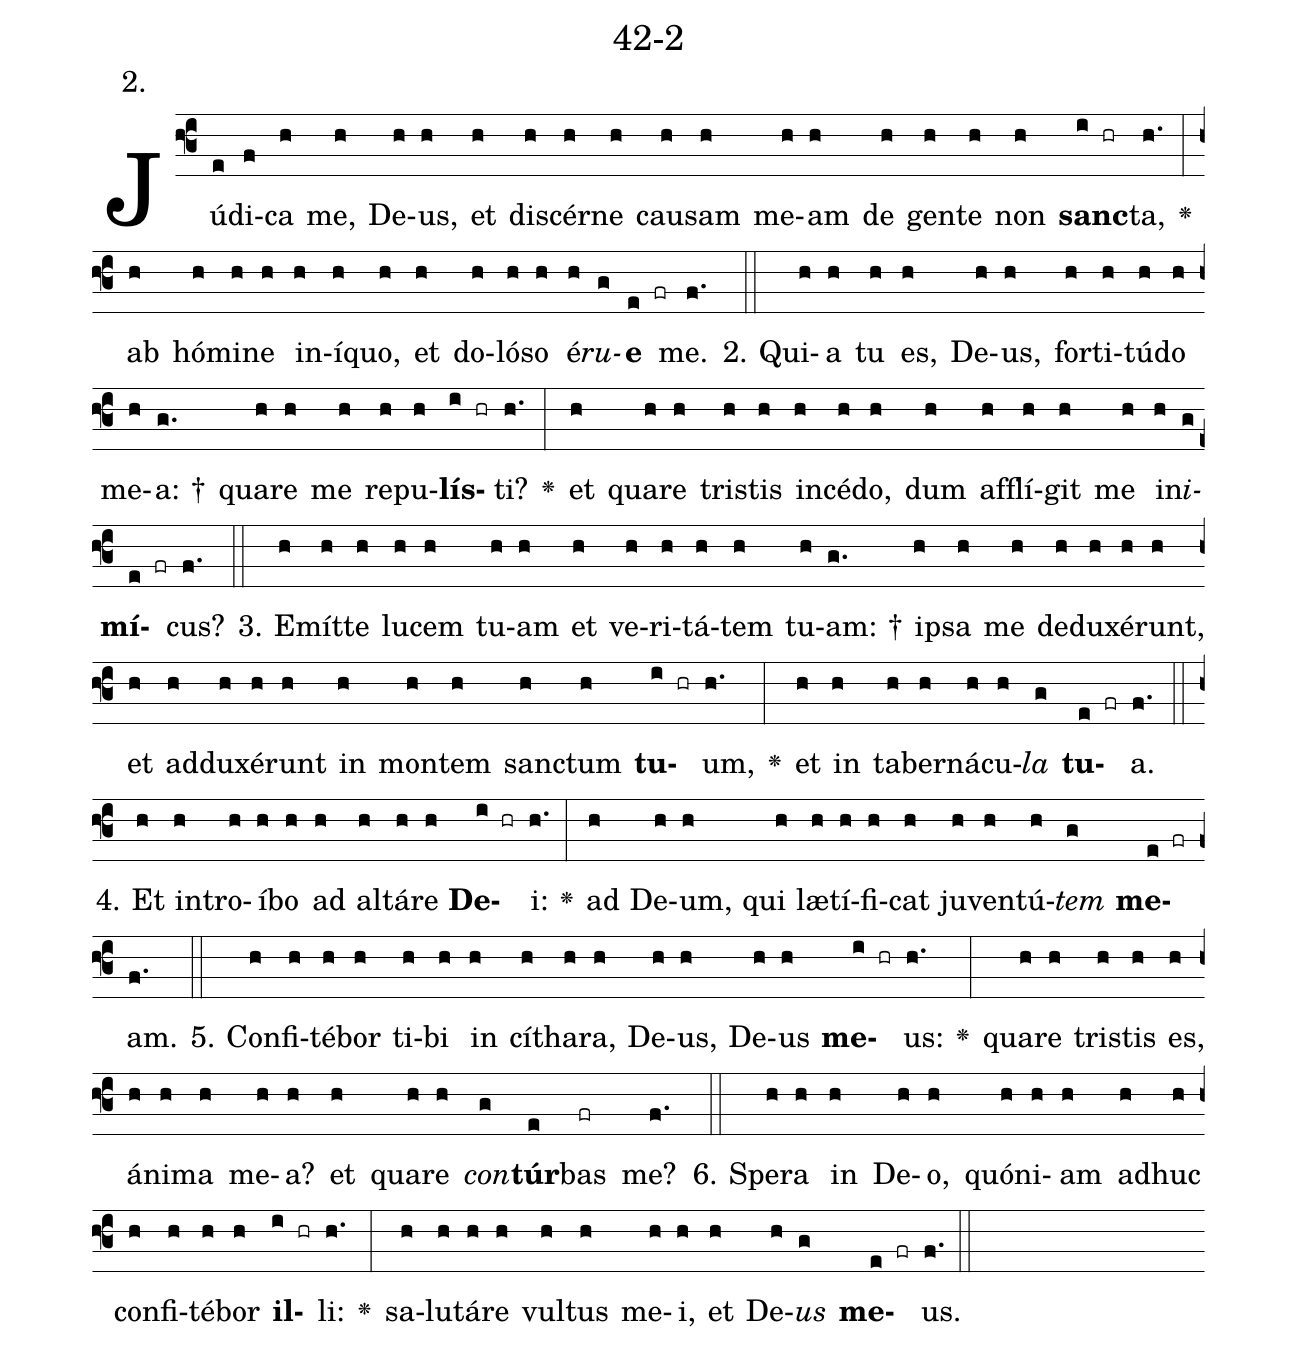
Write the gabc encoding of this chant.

name: 42-2;
annotation: 2.;
%%
(f3)Jú(e)di(f)ca(h) me,(h) De(h)us,(h) et(h) di(h)scér(h)ne(h) cau(h)sam(h) me(h)am(h) de(h) gen(h)te(h) non(h) <b>sanc</b>(i hr)ta,(h.) <v>\greheightstar</v>(:) ab(h) hó(h)mi(h)ne(h) in(h)í(h)quo,(h) et(h) do(h)ló(h)so(h) é(h)<i>ru</i>(g)<b>e</b>(e fr) me.(f.) (::)
2. Qui(h)a(h) tu(h) es,(h) De(h)us,(h) for(h)ti(h)tú(h)do(h) me(h)a: †(g.) qua(h)re(h) me(h) re(h)pu(h)<b>lís</b>(i hr)ti?(h.) <v>\greheightstar</v>(:) et(h) qua(h)re(h) tris(h)tis(h) in(h)cé(h)do,(h) dum(h) af(h)flí(h)git(h) me(h) in(h)<i>i</i>(g)<b>mí</b>(e fr)cus?(f.) (::)
3. E(h)mít(h)te(h) lu(h)cem(h) tu(h)am(h) et(h) ve(h)ri(h)tá(h)tem(h) tu(h)am: †(g.) ip(h)sa(h) me(h) de(h)du(h)xé(h)runt,(h) et(h) ad(h)du(h)xé(h)runt(h) in(h) mon(h)tem(h) sanc(h)tum(h) <b>tu</b>(i hr)um,(h.) <v>\greheightstar</v>(:) et(h) in(h) ta(h)ber(h)ná(h)cu(h)<i>la</i>(g) <b>tu</b>(e fr)a.(f.) (::)
4. Et(h) in(h)tro(h)í(h)bo(h) ad(h) al(h)tá(h)re(h) <b>De</b>(i hr)i:(h.) <v>\greheightstar</v>(:) ad(h) De(h)um,(h) qui(h) læ(h)tí(h)fi(h)cat(h) ju(h)ven(h)tú(h)<i>tem</i>(g) <b>me</b>(e fr)am.(f.) (::)
5. Con(h)fi(h)té(h)bor(h) ti(h)bi(h) in(h) cí(h)tha(h)ra,(h) De(h)us,(h) De(h)us(h) <b>me</b>(i hr)us:(h.) <v>\greheightstar</v>(:) qua(h)re(h) tris(h)tis(h) es,(h) á(h)ni(h)ma(h) me(h)a?(h) et(h) qua(h)re(h) <i>con</i>(g)<b>túr</b>(e)bas(fr) me?(f.) (::)
6. Spe(h)ra(h) in(h) De(h)o,(h) quón(h)i(h)am(h) ad(h)huc(h) con(h)fi(h)té(h)bor(h) <b>il</b>(i hr)li:(h.) <v>\greheightstar</v>(:) sa(h)lu(h)tá(h)re(h) vul(h)tus(h) me(h)i,(h) et(h) De(h)<i>us</i>(g) <b>me</b>(e fr)us.(f.) (::)
